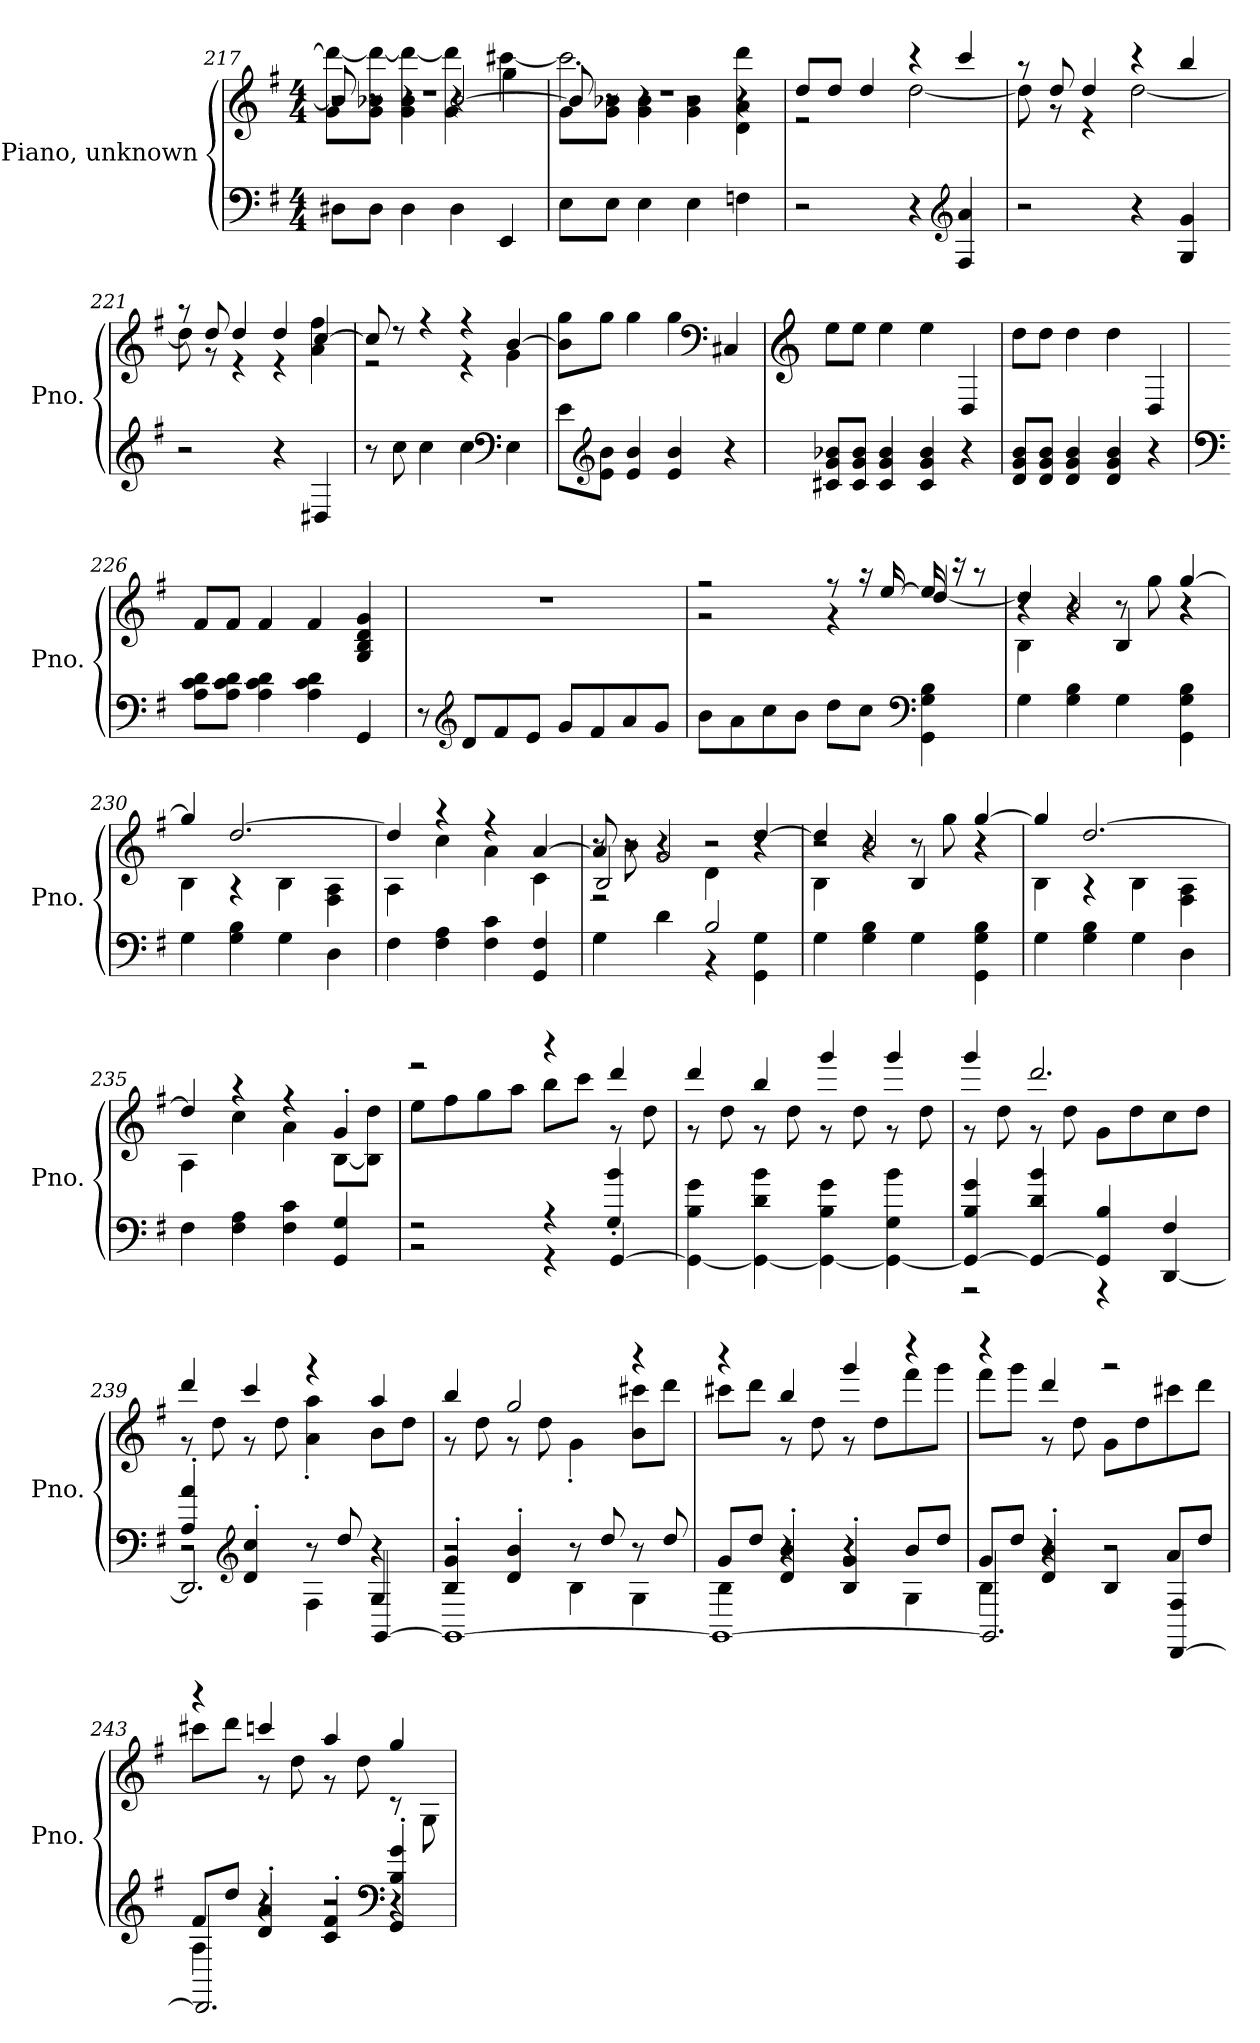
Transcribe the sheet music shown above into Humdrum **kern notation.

**kern	**kern
*part1	*part1
*staff2	*staff1
*I"Piano, unknown	*
*I'Pno.	*
*clefF4	*clefG2
*k[f#]	*k[f#]
*M4/4	*M4/4
=217	=217
*	*^
*	*	*^
*	*	*	*^
8D#X\L	1r	2r	8b-/]	8g\ 8ddd#\_L
8D#\J	.	.	8r	8g\ 8b-X\ 8ddd#\_J
4D#\	.	.	4r	4g\ 4b-\ 4ddd#\_
4D#\	.	4r	[2b-/	4g\ 4ddd#\]
4EE/	.	[4ccc#X\	.	4gg\
!!LO:LB:g=z	!!	!!	!!
=218	=218	=218	=218	=218
8E\L	1r	2.ccc#\]	8b-/]	8g\L
8E\J	.	.	8r	8g\ 8b-X\J
4E\	.	.	4r	4g\ 4b-\
4E\	.	.	2r	4g\ 4b-\
4Fn\	.	4r	.	4d\ 4a\ 4ddd\
*	*	*v	*v	*v
=219	=219	=219
2r	8dd/L	2r
.	8dd/J	.
.	4dd/	.
4r	4r	[2dd\
*clefG2	*	*
4F#/ 4a/	4ccc/	.
=220	=220	=220
2r	8r	8dd\]
.	8dd/	8r
.	4dd/	4r
4r	4r	[2dd\
4G/ 4g/	4bb/	.
=221	=221	=221
2r	8r	8dd\]
.	8dd/	8r
.	4dd/	4r
4r	4dd/	4r
4D#X/	[4cc/	4a\ 4ff#\
=222	=222	=222
8r	8cc/]	2r
8cc\	8r	.
4cc\	4r	.
4cc\	4r	4r
*clefF4	*	*
4E\	[4b/	4g\
*	*v	*v
!!LO:LB:g=z
=223	=223
8e\L	8b\] 8gg\L
*clefG2	*
8e\ 8b\J	8gg\J
4e/ 4b/	4gg\
4e/ 4b/	4gg\
*	*clefF4
4r	4C#X/
=224	=224
*	*clefG2
8c#X/ 8g/ 8b-X/L	8ee\L
8c#/ 8g/ 8b-/J	8ee\J
4c#/ 4g/ 4b-/	4ee\
4c#/ 4g/ 4b-/	4ee\
4r	4D/
=225	=225
8d/ 8g/ 8b/L	8dd\L
8d/ 8g/ 8b/J	8dd\J
4d/ 4g/ 4b/	4dd\
4d/ 4g/ 4b/	4dd\
4r	4D/
=226	=226
*clefF4	*
8A\ 8c\ 8d\L	8f#/L
8A\ 8c\ 8d\J	8f#/J
4A\ 4c\ 4d\	4f#/
4A\ 4c\ 4d\	4f#/
4GG/	4G/ 4B/ 4d/ 4g/
!!LO:LB:g=z
=227	=227
8r	1r
*clefG2	*
8d/L	.
8f#/	.
8e/J	.
8g/L	.
8f#/	.
8a/	.
8g/J	.
=228	=228
*	*^
8b\L	2r	2r
8a\	.	.
8cc\	.	.
8b\J	.	.
8dd\L	8r	4r
8cc\J	16r	.
.	[16ee/	.
*clefF4	*	*
4GG\ 4G\ 4B\	16ee/]	[4dd/
.	16r	.
.	8r	.
=229	=229	=229
*	*	*^
4G\	4r	4B\	4dd/]
4G\ 4B\	2b/	4r	4r
4G\	.	8r	4B/
.	.	8gg\	.
4GG\ 4G\ 4B\	[4gg/	4r	4r
*	*	*v	*v
=230	=230	=230
4G\	4gg/]	4B\
4G\ 4B\	[2.dd/	4r
4G\	.	4B\
4D\	.	4F#\ 4A\
=231	=231	=231
4F#\	4dd/]	4A\
4F#\ 4A\	4r	4cc\
4F#\ 4c\	4r	4a\
4GG/ 4F#/	[4a/	4c\
=232	=232	=232
*^	*	*^
2r	4G\	8a/]	8r	2B/
.	.	8r	8b\	.
.	4d\	2g/	4r	.
2B/	4r	.	4d\	2r
.	4GG\ 4G\	[4dd/	4r	.
*v	*v	*	*	*
!!LO:LB:g=z	!!	!!
=233	=233	=233	=233
4G\	4dd/]	4B\	2r
4G\ 4B\	2b/	4r	.
4G\	.	8r	4B/
.	.	8gg\	.
4GG\ 4G\ 4B\	[4gg/	4r	4r
*	*	*v	*v
=234	=234	=234
4G\	4gg/]	4B\
4G\ 4B\	[2.dd/	4r
4G\	.	4B\
4D\	.	4F#\ 4A\
=235	=235	=235
4F#\	4dd/]	4A\
4F#\ 4A\	4r	4cc\
4F#\ 4c\	4r	4a\
4GG/ 4G/	4g'/	[8B\L
.	.	8B\] 8dd\J
=236	=236	=236
*^	*	*
2r	2r	2r	8ee\L
.	.	.	8ff#\
.	.	.	8gg\
.	.	.	8aa\J
4r	4r	4r	8bb\L
.	.	.	8ccc\J
[4GG/	4G/' 4b/'	4ddd/	8r
.	.	.	8dd\
*v	*v	*	*
=237	=237	=237
4GG\_ 4B\ 4g\	4ddd/	8r
.	.	8dd\
4GG\_ 4d\ 4b\	4bb/	8r
.	.	8dd\
4GG\_ 4B\ 4g\	4ggg/	8r
.	.	8dd\
4GG\_ 4G\ 4b\	4ggg/	8r
.	.	8dd\
!!LO:LB:g=z	!!
=238	=238	=238
*^	*	*
4GG/_ 4B/ 4g/	2r	4ggg/	8r
.	.	.	8dd\
4GG/_ 4d/ 4b/	.	2.ddd/	8r
.	.	.	8dd\
4GG/] 4B/	4r	.	8g\L
.	.	.	8dd\
4F#/	[4DD/	.	8cc\
.	.	.	8dd\J
=239	=239	=239	=239
*	*^	*	*
4A/' 4a/'	2r	2.DD/]	4ddd/	8r
.	.	.	.	8dd\
*clefG2	*	*	*	*
4d/' 4cc/'	.	.	4ccc/	8r
.	.	.	.	8dd\
8r	4F#\	.	4r	4a\' 4aa\'
8dd/	.	.	.	.
4G/	4r	[4GG/	4aa/	8b\L
.	.	.	.	8dd\J
=240	=240	=240	=240	=240
4B/' 4g/'	2r	1GG_	4bb/	8r
.	.	.	.	8dd\
4d/' 4b/'	.	.	2gg/	8r
.	.	.	.	8dd\
8r	4B\	.	.	4g'\
8dd/	.	.	.	.
8r	4G\	.	4r	8b\ 8ccc#X\L
8dd/	.	.	.	8ddd\J
=241	=241	=241	=241	=241
8g/L	4B\	1GG_	4r	8ccc#X\L
8dd/J	.	.	.	8ddd\J
4d/' 4b/'	4r	.	4bb/	8r
.	.	.	.	8dd\
4B/' 4g/'	4r	.	4ggg/	8r
.	.	.	.	8dd\L
8b/L	4G\	.	4r	8fff#\
8dd/J	.	.	.	8ggg\J
!!LO:PB:g=z	!!
=242	=242	=242	=242	=242
8g/L	4B\	2.GG/]	4r	8fff#\L
8dd/J	.	.	.	8ggg\J
4d/' 4b/'	4r	.	4ddd/	8r
.	.	.	.	8dd\
4B/	2r	.	2r	8g\L
.	.	.	.	8dd\
8a/L	.	[4DD/ 4F#/	.	8ccc#X\
8dd/J	.	.	.	8ddd\J
=243	=243	=243	=243	=243
8f#/L	4A\	2.DD/]	4r	8ccc#X\L
8dd/J	.	.	.	8ddd\J
4d/' 4a/'	4r	.	4cccn/	8r
.	.	.	.	8dd\
4c/' 4f#/'	2r	.	4aa/	8r
.	.	.	.	8dd\
*clefF4	*	*	*	*
4GG/' 4B/' 4g/'	.	4r	4gg/	8r
.	.	.	.	8G\
*v	*v	*v	*	*
*	*v	*v
=	=
*-	*-
